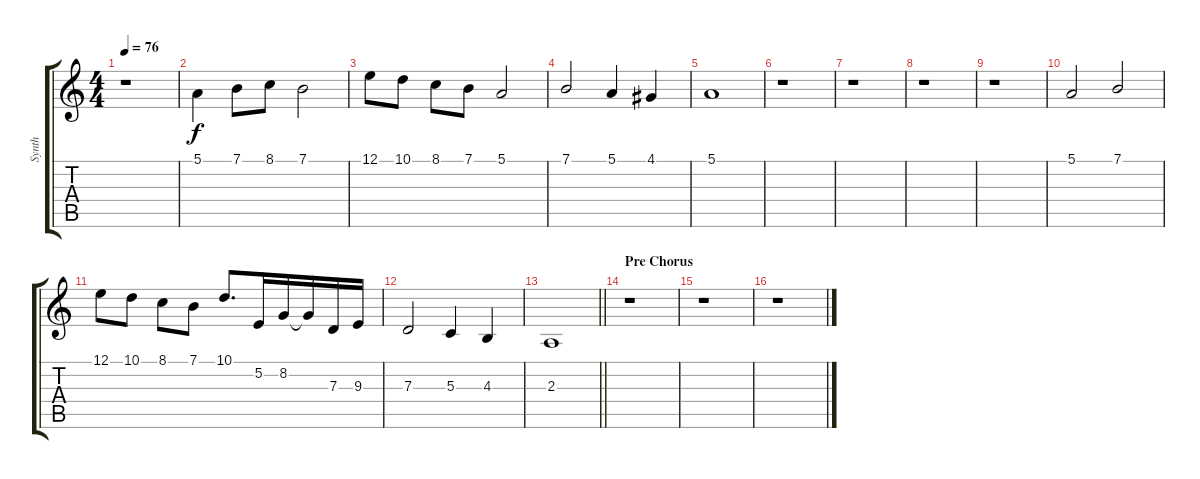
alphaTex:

\track ("Synth" "Synth") {instrument synthstrings1}
\staff {score tabs}
\tuning (E4 B3 G3 D3 A2 E2) {hide}
\ts (4 4)
\tempo 76
\clef g2
\ks c
r.1{dy f} |
5.1.4{beam merge} 7.1.8 8.1.8 7.1.2 |
12.1.8 10.1.8 8.1.8 7.1.8 5.1.2 |
7.1.2{beam merge} 5.1.4 4.1.4 |
5.1.1 |
r.1 |
r.1 |
r.1 |
r.1 |
5.1.2{beam merge} 7.1.2 |
12.1.8 10.1.8 8.1.8 7.1.8 10.1.8{d} 5.2.16{beam merge} 8.2.16{beam merge} 8.2{t}.16{beam merge} 7.3.16 9.3.16 |
7.3.2 5.3.4 4.3.4 |
\barLineRight lightlight
2.3.1 |
\section ("" "Pre Chorus")
r.1 |
r.1 |
r.1
